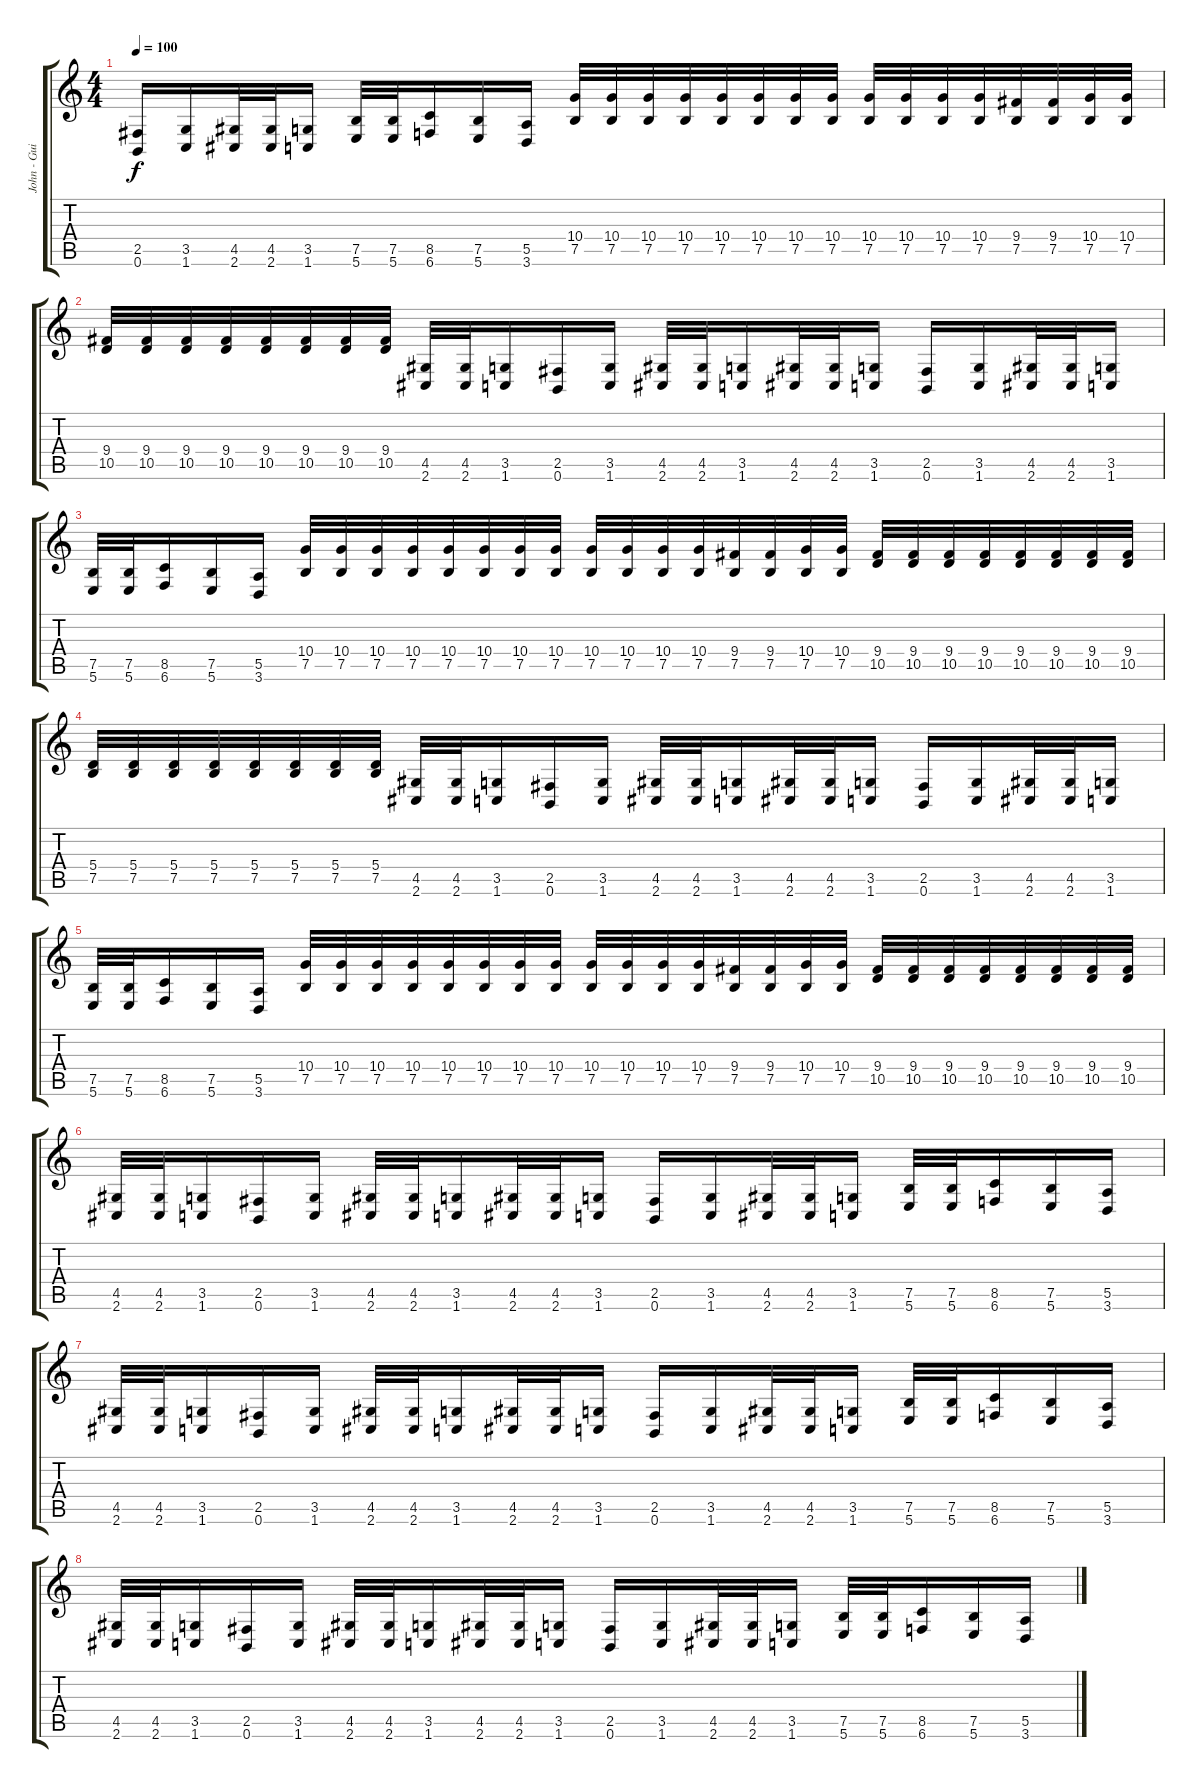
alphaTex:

\track ("John - Guitar" "John - Gui") {instrument distortionguitar}
\staff {score tabs}
\tuning (B3 Gb3 D3 A2 E2 B1) {hide}
\ts (4 4)
\tempo 100
\clef g2
\ks c
(2.5 0.6).16{dy f} (3.5 1.6).16 (4.5 2.6).32 (4.5 2.6).32 (3.5 1.6).16 (7.5 5.6).32 (7.5 5.6).32 (8.5 6.6).16 (7.5 5.6).16 (5.5 3.6).16 (10.4 7.5).32 (10.4 7.5).32 (10.4 7.5).32 (10.4 7.5).32 (10.4 7.5).32 (10.4 7.5).32 (10.4 7.5).32 (10.4 7.5).32 (10.4 7.5).32 (10.4 7.5).32 (10.4 7.5).32 (10.4 7.5).32 (9.4 7.5).32 (9.4 7.5).32 (10.4 7.5).32 (10.4 7.5).32 |
(9.4 10.5).32 (9.4 10.5).32 (9.4 10.5).32 (9.4 10.5).32 (9.4 10.5).32 (9.4 10.5).32 (9.4 10.5).32 (9.4 10.5).32 (4.5 2.6).32 (4.5 2.6).32 (3.5 1.6).16 (2.5 0.6).16 (3.5 1.6).16 (4.5 2.6).32 (4.5 2.6).32 (3.5 1.6).16 (4.5 2.6).32 (4.5 2.6).32 (3.5 1.6).16 (2.5 0.6).16 (3.5 1.6).16 (4.5 2.6).32 (4.5 2.6).32 (3.5 1.6).16 |
(7.5 5.6).32 (7.5 5.6).32 (8.5 6.6).16 (7.5 5.6).16 (5.5 3.6).16 (10.4 7.5).32 (10.4 7.5).32 (10.4 7.5).32 (10.4 7.5).32 (10.4 7.5).32 (10.4 7.5).32 (10.4 7.5).32 (10.4 7.5).32 (10.4 7.5).32 (10.4 7.5).32 (10.4 7.5).32 (10.4 7.5).32 (9.4 7.5).32 (9.4 7.5).32 (10.4 7.5).32 (10.4 7.5).32 (9.4 10.5).32 (9.4 10.5).32 (9.4 10.5).32 (9.4 10.5).32 (9.4 10.5).32 (9.4 10.5).32 (9.4 10.5).32 (9.4 10.5).32 |
(5.4 7.5).32 (5.4 7.5).32 (5.4 7.5).32 (5.4 7.5).32 (5.4 7.5).32 (5.4 7.5).32 (5.4 7.5).32 (5.4 7.5).32 (4.5 2.6).32 (4.5 2.6).32 (3.5 1.6).16 (2.5 0.6).16 (3.5 1.6).16 (4.5 2.6).32 (4.5 2.6).32 (3.5 1.6).16 (4.5 2.6).32 (4.5 2.6).32 (3.5 1.6).16 (2.5 0.6).16 (3.5 1.6).16 (4.5 2.6).32 (4.5 2.6).32 (3.5 1.6).16 |
(7.5 5.6).32 (7.5 5.6).32 (8.5 6.6).16 (7.5 5.6).16 (5.5 3.6).16 (10.4 7.5).32 (10.4 7.5).32 (10.4 7.5).32 (10.4 7.5).32 (10.4 7.5).32 (10.4 7.5).32 (10.4 7.5).32 (10.4 7.5).32 (10.4 7.5).32 (10.4 7.5).32 (10.4 7.5).32 (10.4 7.5).32 (9.4 7.5).32 (9.4 7.5).32 (10.4 7.5).32 (10.4 7.5).32 (9.4 10.5).32 (9.4 10.5).32 (9.4 10.5).32 (9.4 10.5).32 (9.4 10.5).32 (9.4 10.5).32 (9.4 10.5).32 (9.4 10.5).32 |
(4.5 2.6).32 (4.5 2.6).32 (3.5 1.6).16 (2.5 0.6).16 (3.5 1.6).16 (4.5 2.6).32 (4.5 2.6).32 (3.5 1.6).16 (4.5 2.6).32 (4.5 2.6).32 (3.5 1.6).16 (2.5 0.6).16 (3.5 1.6).16 (4.5 2.6).32 (4.5 2.6).32 (3.5 1.6).16 (7.5 5.6).32 (7.5 5.6).32 (8.5 6.6).16 (7.5 5.6).16 (5.5 3.6).16 |
(4.5 2.6).32 (4.5 2.6).32 (3.5 1.6).16 (2.5 0.6).16 (3.5 1.6).16 (4.5 2.6).32 (4.5 2.6).32 (3.5 1.6).16 (4.5 2.6).32 (4.5 2.6).32 (3.5 1.6).16 (2.5 0.6).16 (3.5 1.6).16 (4.5 2.6).32 (4.5 2.6).32 (3.5 1.6).16 (7.5 5.6).32 (7.5 5.6).32 (8.5 6.6).16 (7.5 5.6).16 (5.5 3.6).16 |
(4.5 2.6).32 (4.5 2.6).32 (3.5 1.6).16 (2.5 0.6).16 (3.5 1.6).16 (4.5 2.6).32 (4.5 2.6).32 (3.5 1.6).16 (4.5 2.6).32 (4.5 2.6).32 (3.5 1.6).16 (2.5 0.6).16 (3.5 1.6).16 (4.5 2.6).32 (4.5 2.6).32 (3.5 1.6).16 (7.5 5.6).32 (7.5 5.6).32 (8.5 6.6).16 (7.5 5.6).16 (5.5 3.6).16
